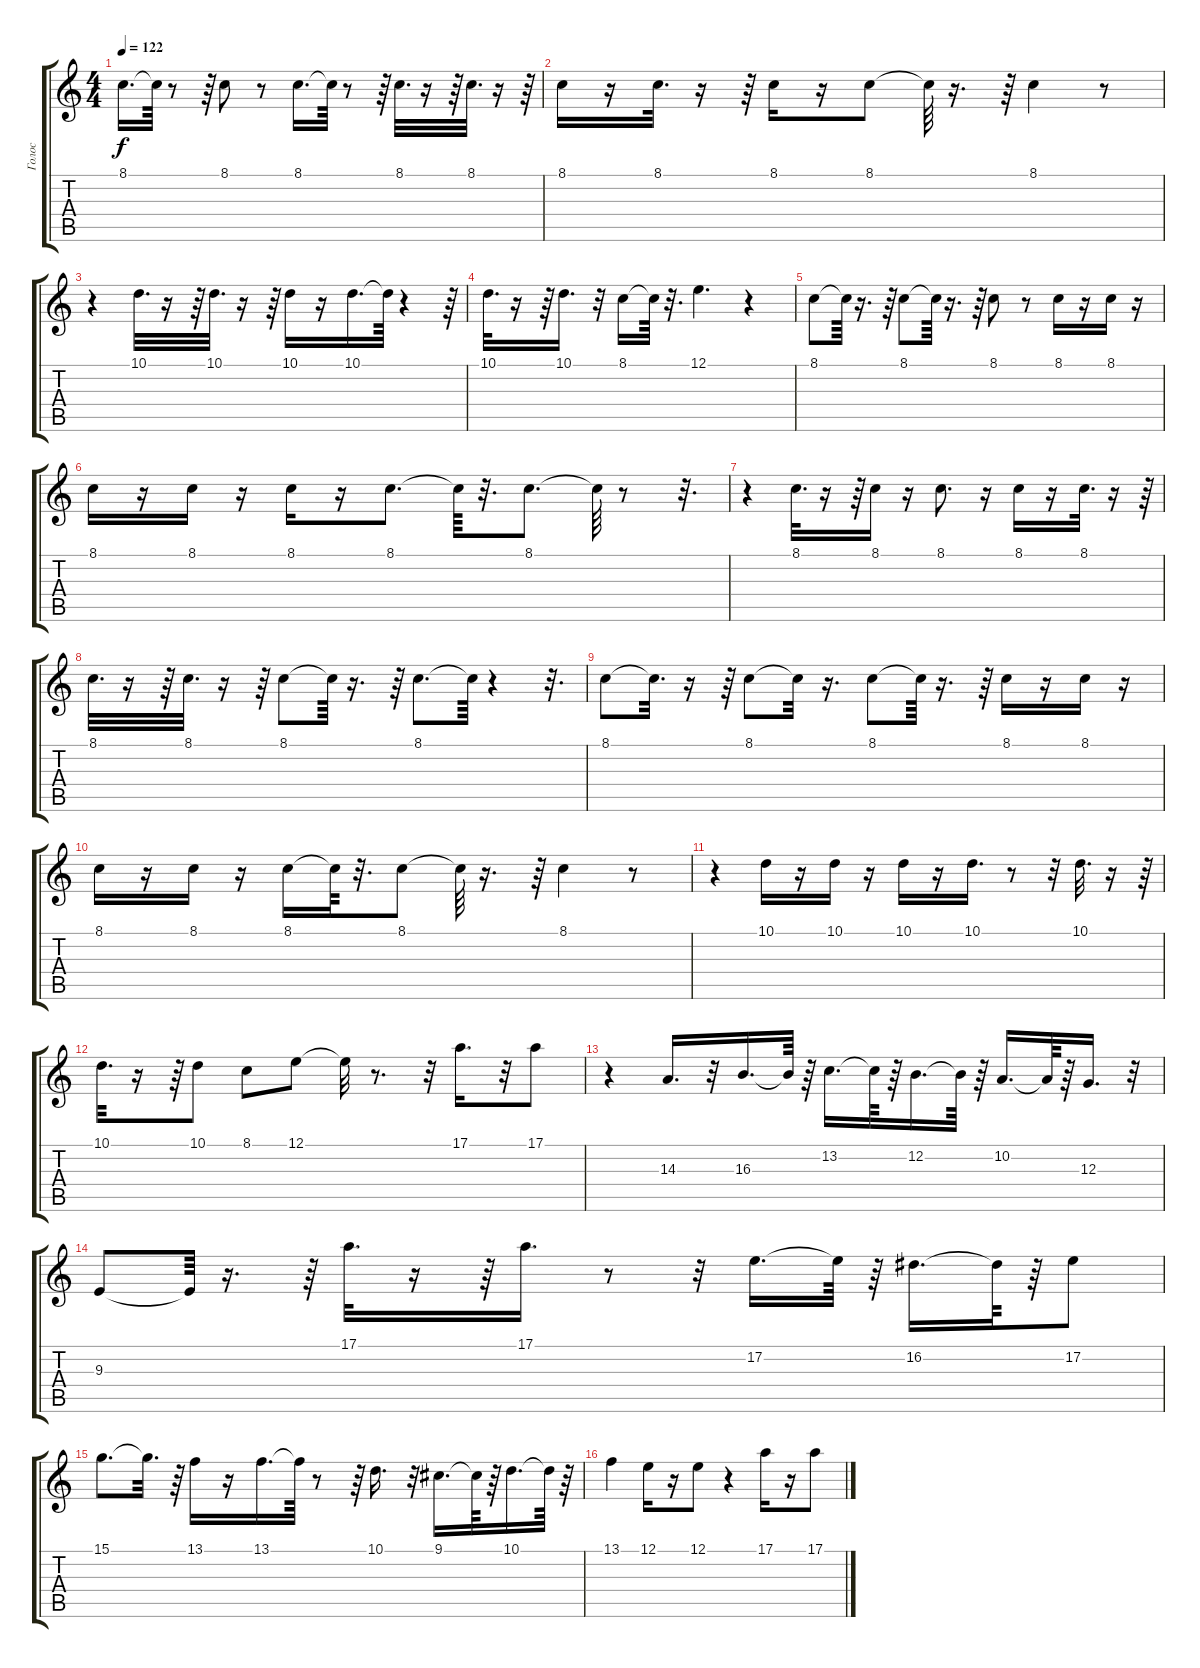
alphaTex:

\track ("Голос" "Голос") {instrument clarinet}
\staff {score tabs}
\tuning (E4 B3 G3 D3 A2 E2) {hide}
\ts (4 4)
\tempo 122
\clef g2
\ks c
8.1.16{d dy f} 8.1{t}.64 r.8 r.64 8.1.8 r.8 8.1.16{d} 8.1{t}.64 r.8 r.64 8.1.32{d} r.16 r.64 8.1.32{d} r.16 r.64 |
8.1.16 r.16 8.1.32{d} r.16 r.64 8.1.16 r.16 8.1.8 8.1{t}.64 r.16{d} r.64 8.1.4 r.8 |
r.4 10.1.32{d} r.16 r.64 10.1.32{d} r.16 r.64 10.1.16 r.16 10.1.16{d} 10.1{t}.64 r.4 r.64 |
10.1.32{d} r.16 r.64 10.1.16{d} r.32 8.1.16 8.1{t}.64 r.32{d} 12.1.4{d} r.4 |
8.1.8 8.1{t}.64 r.16{d} r.64 8.1.8 8.1{t}.64 r.16{d} r.64 8.1.8 r.8 8.1.16 r.16 8.1.16 r.16 |
8.1.16 r.16 8.1.16 r.16 8.1.16 r.16 8.1.8{d} 8.1{t}.64 r.32{d} 8.1.8{d} 8.1{t}.64 r.8 r.32{d} |
r.4 8.1.32{d} r.16 r.64 8.1.16 r.16 8.1.8{d} r.16 8.1.16 r.16 8.1.32{d} r.16 r.64 |
8.1.32{d} r.16 r.64 8.1.32{d} r.16 r.64 8.1.8 8.1{t}.64 r.16{d} r.64 8.1.8{d} 8.1{t}.64 r.4 r.32{d} |
8.1.8 8.1{t}.32{d} r.16 r.64 8.1.8 8.1{t}.32 r.16{d} 8.1.8 8.1{t}.64 r.16{d} r.64 8.1.16 r.16 8.1.16 r.16 |
8.1.16 r.16 8.1.16 r.16 8.1.16 8.1{t}.64 r.32{d} 8.1.8 8.1{t}.64 r.16{d} r.64 8.1.4 r.8 |
r.4 10.1.16 r.16 10.1.16 r.16 10.1.16 r.16 10.1.16{d} r.8 r.32 10.1.32{d} r.16 r.64 |
10.1.32{d} r.16 r.64 10.1.8 8.1.8 12.1.8 12.1{t}.32 r.8{d} r.32 17.1.16{d} r.32 17.1.8 |
r.4 14.3.16{d} r.32 16.3.16{d} 16.3{t}.64 r.64 13.2.16{d} 13.2{t}.64 r.64 12.2.16{d} 12.2{t}.64 r.64 10.2.16{d} 10.2{t}.64 r.64 12.3.16{d} r.32 |
9.3.8 9.3{t}.64 r.16{d} r.64 17.1.32{d} r.16 r.64 17.1.16{d} r.8 r.32 17.2.16{d} 17.2{t}.64 r.64 16.2.16{d} 16.2{t}.64 r.64 17.2.8 |
15.1.8{d} 15.1{t}.32{d} r.64 13.1.16 r.16 13.1.16{d} 13.1{t}.64 r.8 r.64 10.1.16{d} r.32 9.1.16{d} 9.1{t}.64 r.64 10.1.16{d} 10.1{t}.64 r.64 |
13.1.4 12.1.16 r.16 12.1.8 r.4 17.1.16 r.16 17.1.8
